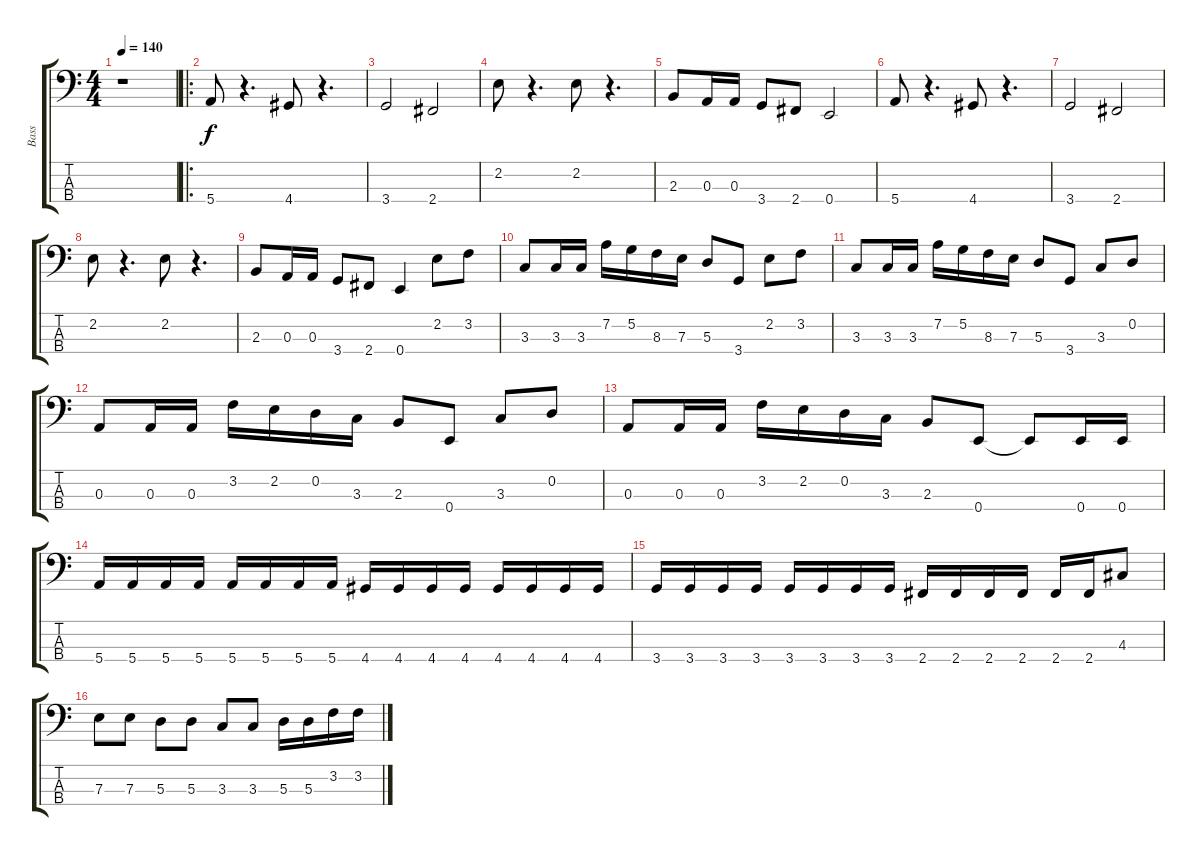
\track ("Bass" "Bass") {instrument electricbasspick}
\staff {score tabs}
\tuning (G2 D2 A1 E1) {hide}
\ts (4 4)
\tempo 140
\clef f4
\ks c
r.1{dy f instrument electricbasspick} |
\ro
5.4.8 r.4{d} 4.4.8 r.4{d} |
3.4.2 2.4.2 |
2.2.8 r.4{d} 2.2.8 r.4{d} |
2.3.8 0.3.16 0.3.16 3.4.8 2.4.8 0.4.2 |
5.4.8 r.4{d} 4.4.8 r.4{d} |
3.4.2 2.4.2 |
2.2.8 r.4{d} 2.2.8 r.4{d} |
2.3.8 0.3.16 0.3.16 3.4.8 2.4.8 0.4.4 2.2.8 3.2.8 |
3.3.8 3.3.16 3.3.16 7.2.16 5.2.16 8.3.16 7.3.16 5.3.8 3.4.8 2.2.8 3.2.8 |
3.3.8 3.3.16 3.3.16 7.2.16 5.2.16 8.3.16 7.3.16 5.3.8 3.4.8 3.3.8 0.2.8 |
0.3.8 0.3.16 0.3.16 3.2.16 2.2.16 0.2.16 3.3.16 2.3.8 0.4.8 3.3.8 0.2.8 |
0.3.8 0.3.16 0.3.16 3.2.16 2.2.16 0.2.16 3.3.16 2.3.8 0.4.8 0.4{t}.8 0.4.16 0.4.16 |
5.4.16 5.4.16 5.4.16 5.4.16 5.4.16 5.4.16 5.4.16 5.4.16 4.4.16 4.4.16 4.4.16 4.4.16 4.4.16 4.4.16 4.4.16 4.4.16 |
3.4.16 3.4.16 3.4.16 3.4.16 3.4.16 3.4.16 3.4.16 3.4.16 2.4.16 2.4.16 2.4.16 2.4.16 2.4.16 2.4.16 4.3.8 |
7.3.8 7.3.8 5.3.8 5.3.8 3.3.8 3.3.8 5.3.16 5.3.16 3.2.16 3.2.16
